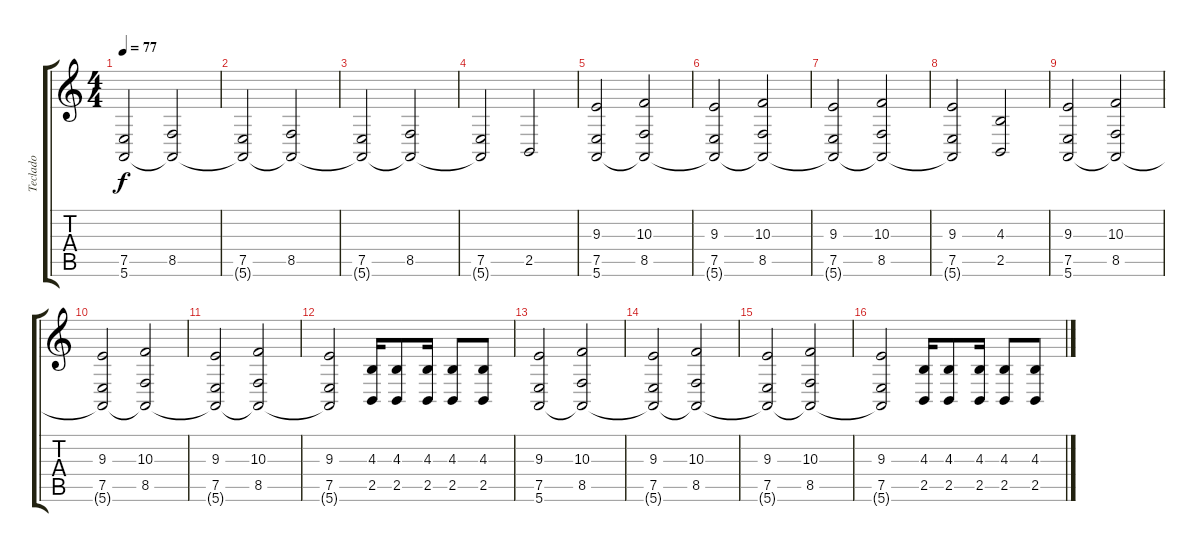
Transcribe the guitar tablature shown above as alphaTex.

\track ("Teclado" "Teclado") {instrument synthstrings1}
\staff {score tabs}
\tuning (E4 B3 G3 D3 A2 E2) {hide}
\ts (4 4)
\tempo 77
\clef g2
\ks c
(7.5 5.6).2{dy f} (8.5 5.6{t}).2 |
(7.5 5.6{t}).2 (8.5 5.6{t}).2 |
(7.5 5.6{t}).2 (8.5 5.6{t}).2 |
(7.5 5.6{t}).2 2.5.2 |
(9.3 7.5 5.6).2 (10.3 8.5 5.6{t}).2 |
(9.3 7.5 5.6{t}).2 (10.3 8.5 5.6{t}).2 |
(9.3 7.5 5.6{t}).2 (10.3 8.5 5.6{t}).2 |
(9.3 7.5 5.6{t}).2 (4.3 2.5).2 |
(9.3 7.5 5.6).2 (10.3 8.5 5.6{t}).2 |
(9.3 7.5 5.6{t}).2 (10.3 8.5 5.6{t}).2 |
(9.3 7.5 5.6{t}).2 (10.3 8.5 5.6{t}).2 |
(9.3 7.5 5.6{t}).2 (4.3 2.5).16 (4.3 2.5).8 (4.3 2.5).16 (4.3 2.5).8 (4.3 2.5).8 |
(9.3 7.5 5.6).2 (10.3 8.5 5.6{t}).2 |
(9.3 7.5 5.6{t}).2 (10.3 8.5 5.6{t}).2 |
(9.3 7.5 5.6{t}).2 (10.3 8.5 5.6{t}).2 |
(9.3 7.5 5.6{t}).2 (4.3 2.5).16 (4.3 2.5).8 (4.3 2.5).16 (4.3 2.5).8 (4.3 2.5).8
